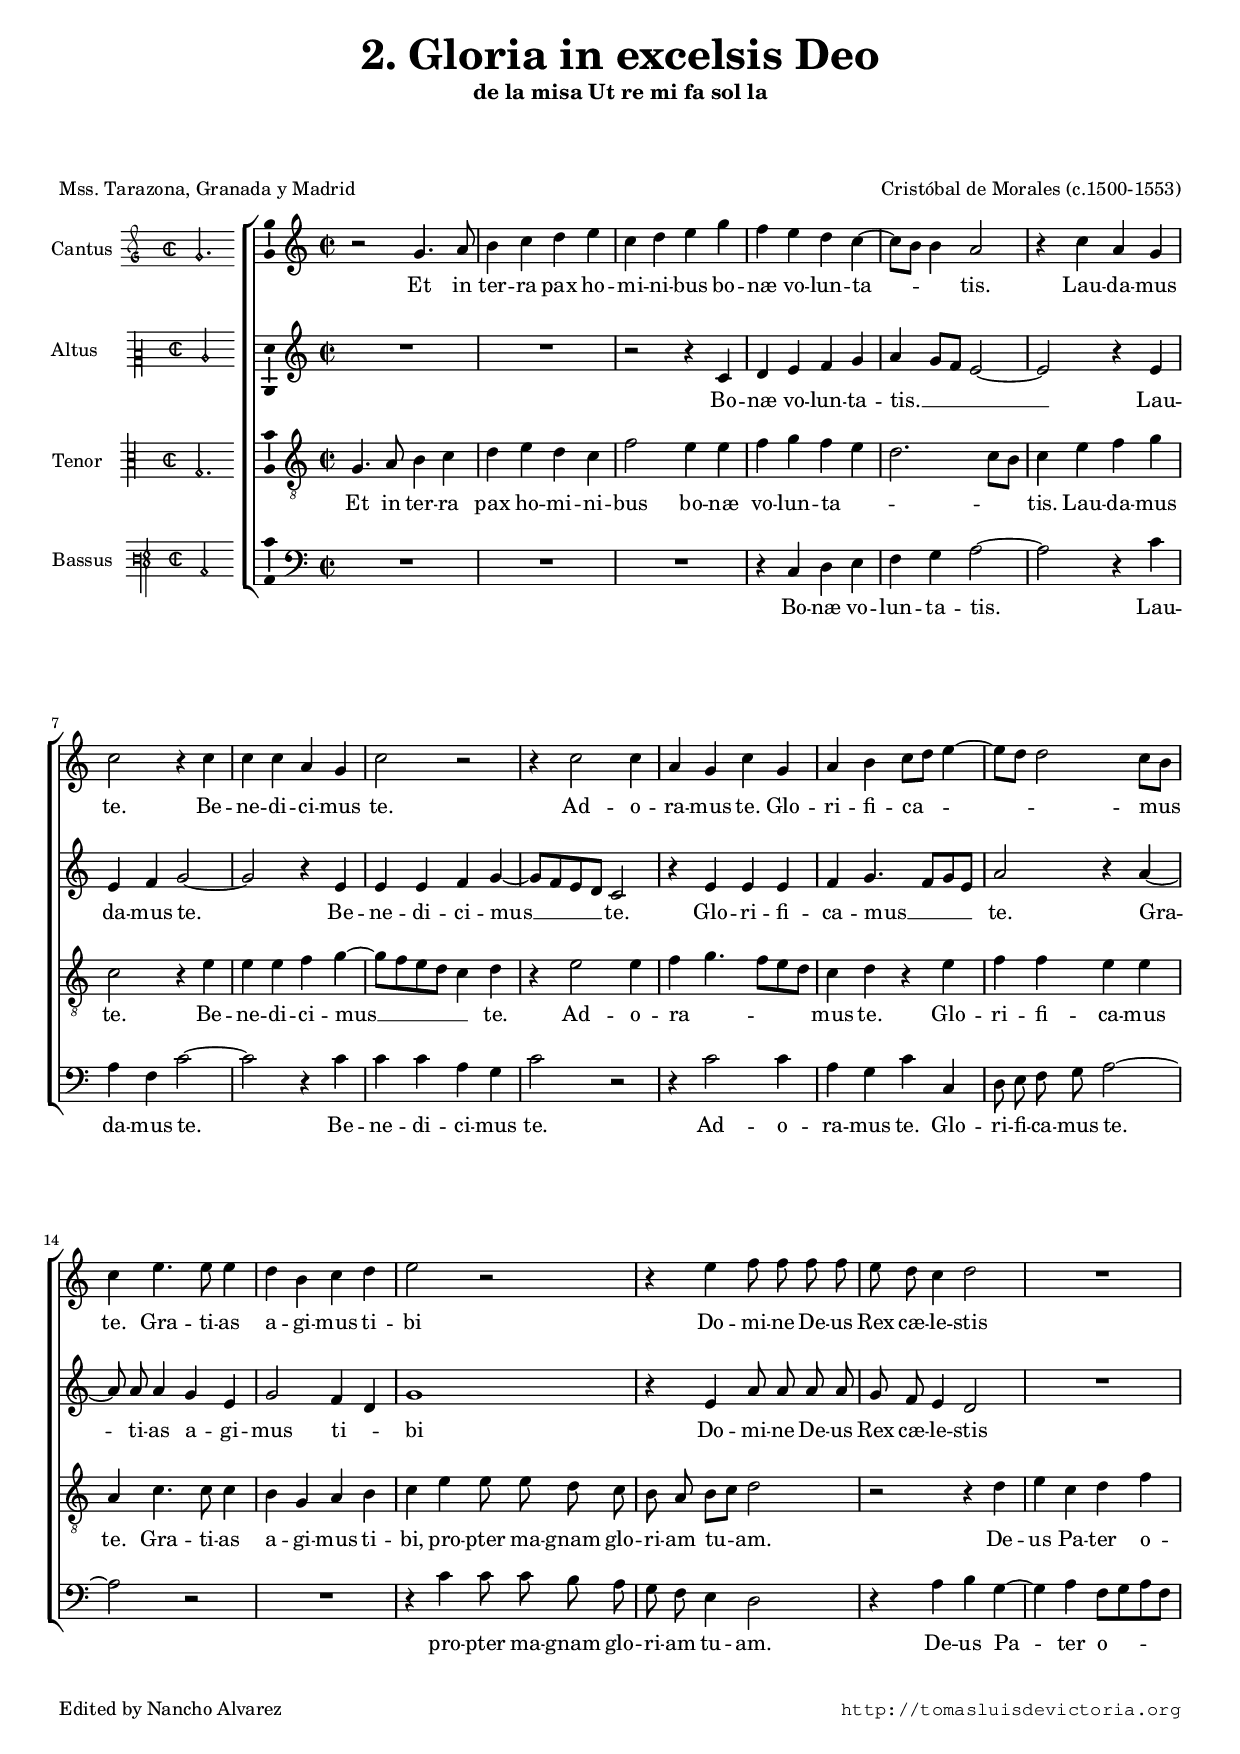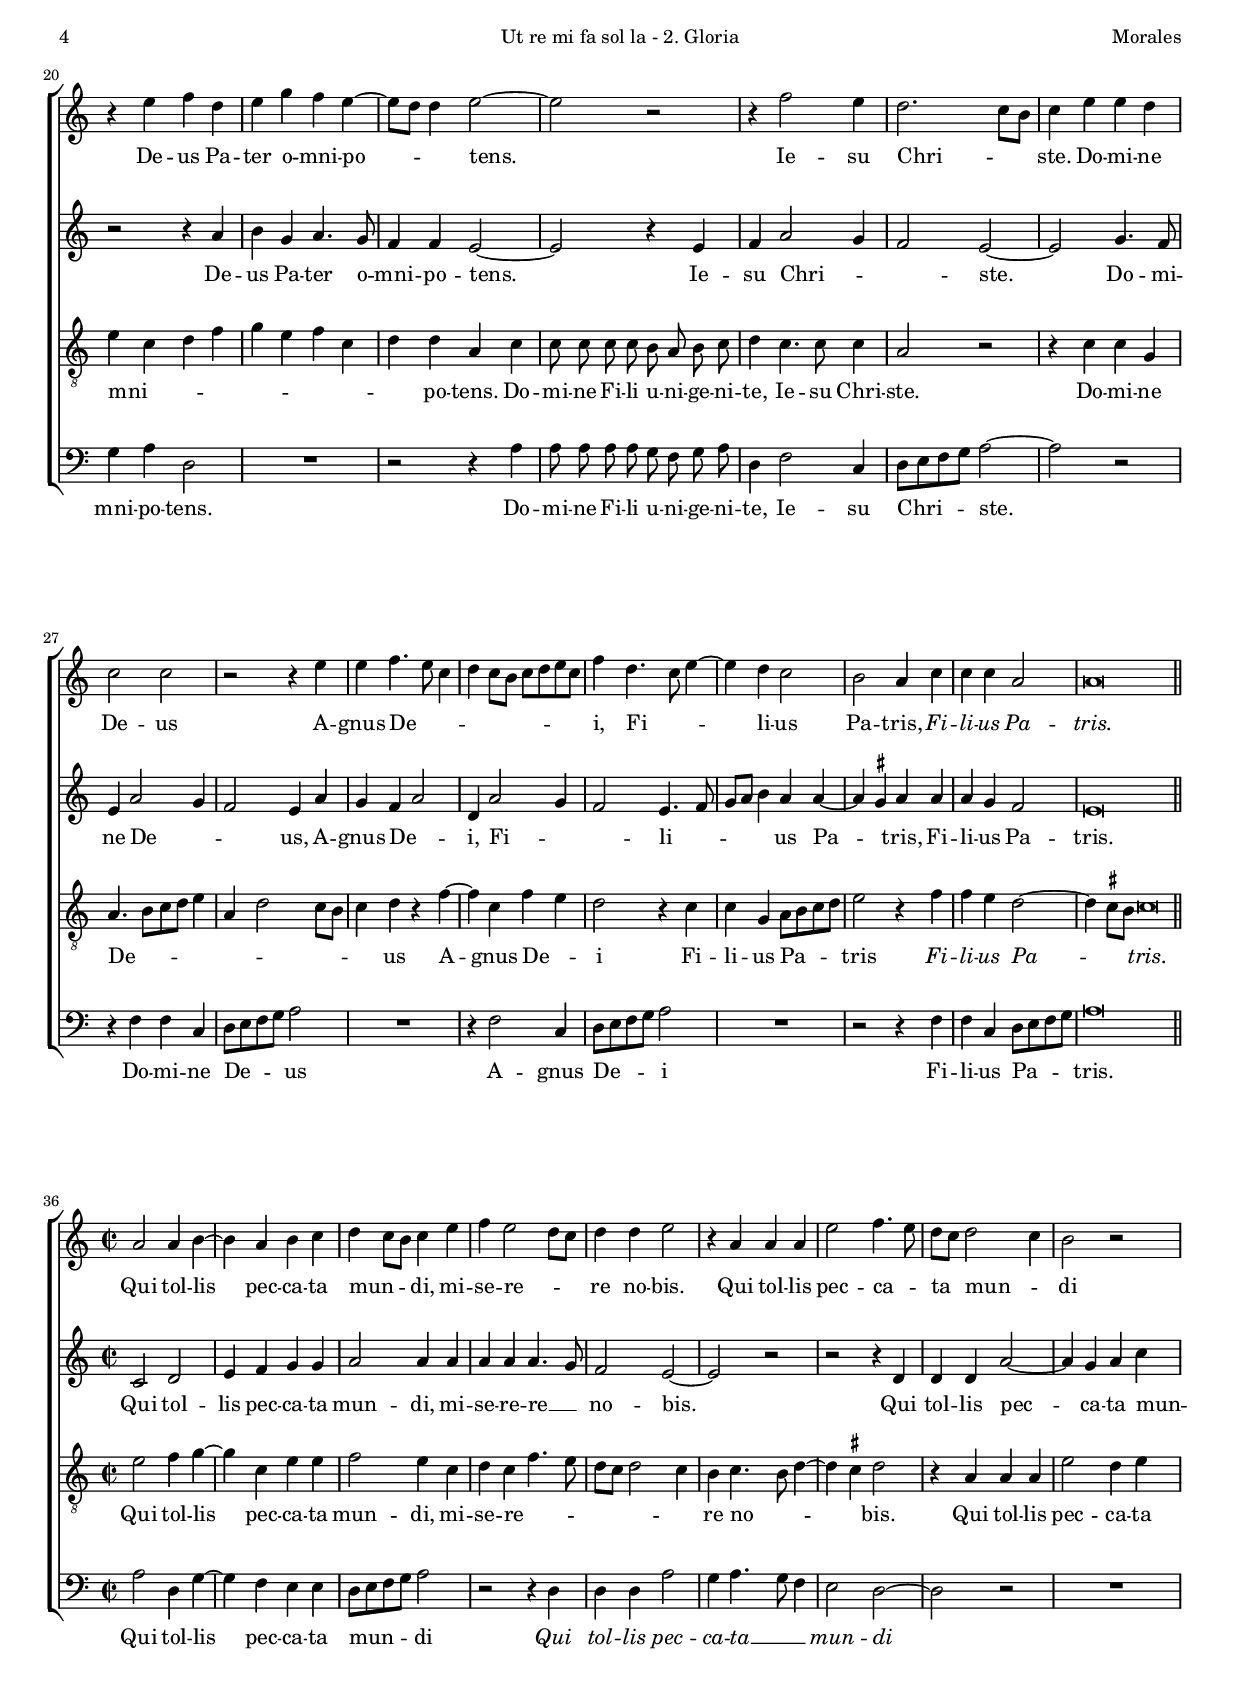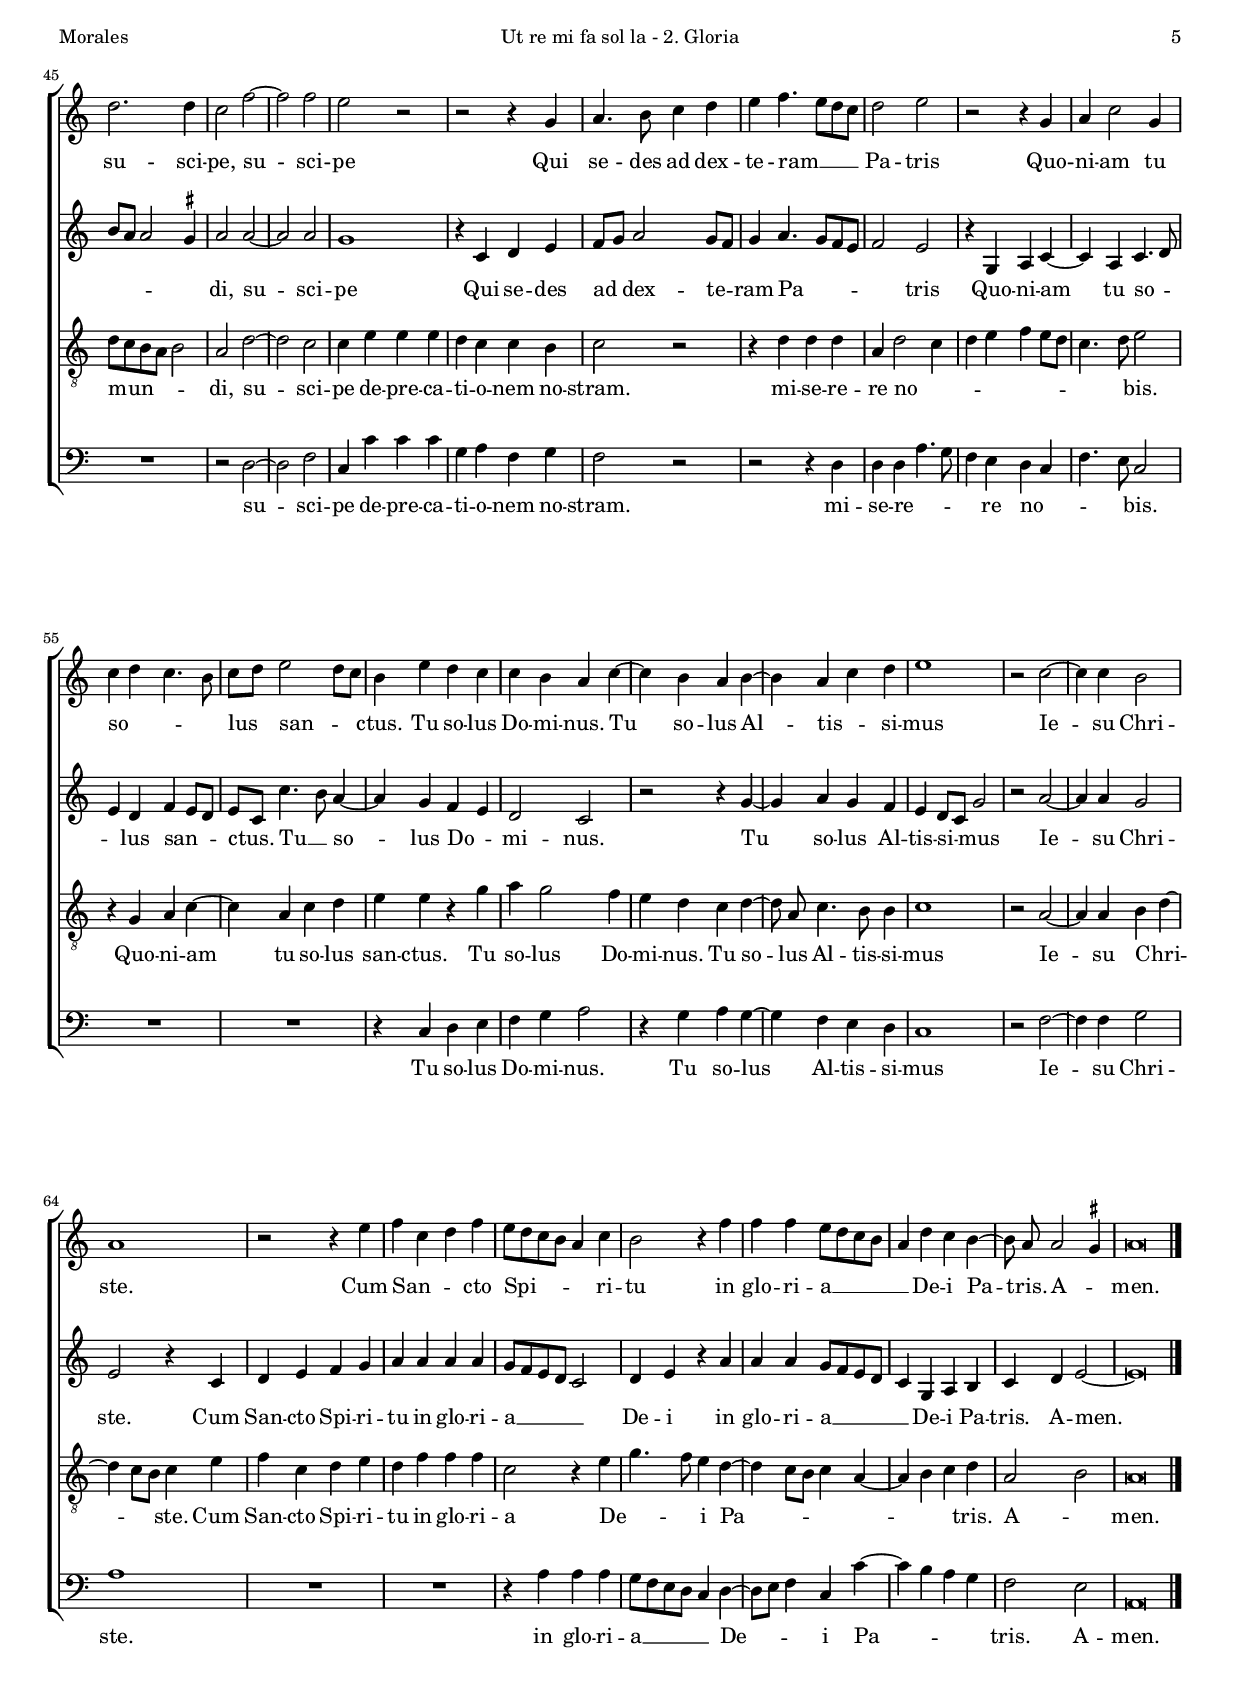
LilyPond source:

\version "2.18.0"

#(set-default-paper-size "a4")
#(set-global-staff-size 16.4)
#(ly:set-option 'point-and-click #f)
%mobile -s15.5 -i3.2

italicas=\override LyricText.font-shape = #'italic
rectas=\override LyricText.font-shape = #'upright
ss=\once \set suggestAccidentals = ##t
incipitwidth = 20

htitle="Ut re mi fa sol la - 2. Gloria"
hcomposer="Morales"

\header {
	title=\markup{\fontsize #3 "2. Gloria in excelsis Deo"}
	subtitle="de la misa Ut re mi fa sol la"
	subsubtitle=\markup{\column{" " " " " "}}
	composer="Cristóbal de Morales (c.1500-1553)"
        pdfauthor=\composer
	%opus="(-)"
	poet=\markup{\fontsize #0 "Mss. Tarazona, Granada y Madrid"}
	% Tarazona: libros de polifonia 5
	% Granada: Capilla Real
	% Madrid, Medinaceli, Ms. 607
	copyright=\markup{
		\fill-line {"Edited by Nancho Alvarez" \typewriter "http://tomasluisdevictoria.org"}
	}
%	tagline=""
}

global={\key c \major \time 2/2 \skip 1*35 \bar "||" \break
	\override Score.TimeSignature.break-visibility = #'#(#f #t #t)
			\time 2/2 \skip 1*37 \bar "|."
}


cantus=\relative c''{
	r2 g4. a8
	b4 c d e
	c d e g
	f e d c ~
	c8 b b4 a2
	r4 c a g
	c2 r4 c
	c c a g
	c2 r
	r4 c2 c4
	a g c g
	a b c8 d e4 ~
	e8 d d2 c8 b
	c4 e4. e8 e4
	d b c d
	e2 r
	\set autoBeaming = ##f
	r4 e4 f8 f f f
	e d c4 d2
	\set autoBeaming = ##t
	R1
	r4 e f d
	e g f e ~
	e8 d d4 e2 ~
	e r
	r4 f2 e4
	d2. c8 b
	c4 e e d
	c2 c
	r2 r4 e
	e f4. e8 c4
	d c8 b c d e c
	f4 d4. c8 e4 ~
	e d c2
	b a4 c 
	c c a2
	a\breve*1/2
	a2 a4 b ~
	b a b c
	d c8 b c4 e
	f e2 d8 c
	d4 d e2
	r4 a, a a
	e'2 f4. e8
	d c d2 c4
	b2 r
	d2. d4
	c2 f ~
	f f
	e r
	r r4 g,
	a4. b8 c4 d
	e f4. e8 d c
	d2 e
	r2 r4 g,
	a c2 g4
	c d c4. b8 
	c d e2 d8 c
	b4 e d c
	c b a c ~
	c b a b ~
	b a c d
	e1
	r2 c ~
	c4 c b2
	a1
	r2 r4 e'
	f c d f
	e8 d c b a4 c
	b2 r4 f'
	f f e8 d c b
	a4 d c b ~
	b8 \noBeam a a2 \ss gis4
	a\breve*1/2
}

altus=\relative c'{
	R1*2
	r2 r4 c
	d e f g
	a g8 f e2 ~
	e r4 e
	 e f g2 ~
	 g r4 e
	 e e f g ~
	 g8 f e d c2
	 r4 e e e
	 f g4. f8 g e
	 a2 r4 a ~
	 a8 \noBeam a a4 g e
	 g2 f4 d
	 g1
	 \set autoBeaming = ##f
	 r4 e a8 a a a
	 g f e4 d2
	 \set autoBeaming = ##t
	 R1
	 r2 r4 a'
	 b g a4. g8 f4 f e2 ~
	 e r4 e 
	 f a2 g4
	 f2 e ~
	 e g4. f8
	 e4 a2 g4
	 f2 e4 a
	 g f a2
	 d,4 a'2 g4
	 f2 e4. f8
	 g a b4 a a ~
	 a \ss gis a a
	 a g f2
	 e\breve*1/2
	 c2 d
	 e4 f g g
	 a2 a4 a
	 a a a4. g8
	 f2 e ~
	 e r 
	 r2 r4 d
	 d d a'2 ~
	 a4 g a c
	 b8 a a2 \ss gis4
	 a2 a ~
	 a a
	 g1
	 r4 c, d e
	 f8 g a2 g8 f
	 g4 a4. g8 f e
	 f2 e
	 r4 g, a c ~
	 c a c4. d8
	 e4 d f e8 d 
	 e c c'4. b8 a4 ~
	 a4 g f e 
	 d2 c
	 r2 r4 g' ~
	 g a g f
	 e d8 c g'2
	 r2 a ~
	 a4 a g2
	 e r4 c
	 d e f g
	 a a a a
	 g8 f e d c2
	 d4 e r a
	 a a g8 f e d
	 c4 g a b
	 c d e2 ~
	 e\breve*1/2
}

tenor=\relative c'{
	g4. a8 b4 c
	d e d c
	f2 e4 e
	f4 g f e
	d2. c8 b
	c4 e f g
	c,2 r4 e
	e e f g ~
	g8 f e d c4 d
	r4 e2 e4
	f g4. f8 e d
	c4 d r e
	f f e e
	a, c4. c8 c4
	b g a b
	\set autoBeaming = ##f
	c e e8 e d c
	\set autoBeaming = ##t
	b \noBeam a \noBeam b c d2
	r2 r4 d
	e c d f
	e c d f
	g e f c
	d d a c
	\set autoBeaming = ##f
	c8 c c c b a b c
	\set autoBeaming = ##t
	d4 c4. c8 c4
	a2 r
	r4 c c g
	a4. b8[ c d] e4
	a, d2 c8 b
	c4 d r f ~
	f c f e
	d2 r4 c
	c g a8 b c d
	e2 r4 f
	f e d2 ~
	d4 \ss cis8 b cis\breve*1/4
	e2 f4 g ~
	g c, e e
	f2 e4 c
	d c f4. e8 
	d c d2 c4
	b c4. b8 d4 ~
	d \ss cis4 d2
	r4 a a a
	e'2 d4 e
	d8 c b a b2
	a2 d ~
	d c
	c4 e e e
	d c c b
	c2 r
	r4 d d d
	a4 d2 c4
	d e f e8 d
	c4. d8 e2
	r4 g, a c ~
	c a c d
	e e r g
	a g2 f4
	e d c d ~
	d8 \noBeam a c4. b8 b4
	c1
	r2 a ~
	a4 a b d ~
	d c8 b c4 e
	f c d e
	d f f f
	c2 r4 e
	g4. f8 e4 d ~
	d c8 b c4 a ~
	a b c d
	a2 b
	a\breve*1/2
}

bassus=\relative c{
	R1*3
	r4 c d e
	f g a2 ~
	a r4 c
	a f c'2 ~
	c r4 c
	c c a g
	c2 r
	r4 c2 c4
	a g c c, 
	\set autoBeaming = ##f
	d8 e f g a2 ~
	a r
	R1
	r4 c c8 c b a
	g f e4 d2
	\set autoBeaming = ##t
	r4 a' b g ~
	g a f8 g a f
	g4 a d,2
	R1
	r2 r4 a'
	\set autoBeaming = ##f
	a8 a a a g f g a
	\set autoBeaming = ##t
	d,4 f2 c4
	d8 e f g a2 ~
	a r
	r4 f f c
	d8 e f g a2
	R1
	r4 f2 c4
	d8 e f g a2
	R1
	r2 r4 f
	f c d8 e f g
	a\breve*1/2
	a2 d,4 g ~
	g f e e
	d8 e f g a2
	r2 r4 d,
	d d a'2
	g4 a4. g8 f4
	e2 d ~
	d r
	R1*2
	r2 d ~
	d f 
	c4 c' c c
	g a f g
	f2 r
	r r4 d
	d d a'4. g8
	f4 e d c
	f4. e8 c2
	R1*2
	r4 c d e
	f g a2
	r4 g a g ~
	g f e d
	c1
	r2 f ~
	f4 f g2
	a1
	R1*2
	r4 a a a
	g8 f e d c4 d ~
	d8 e f4 c c' ~
	c4 b a g
	f2 e
	a,\breve*1/2
}

textocantus=\lyricmode{
Et in ter -- ra pax ho -- mi -- ni -- bus bo -- næ vo -- lun -- ta -- _ _ tis.
Lau -- da -- mus te.
Be -- ne -- di -- ci -- mus te.
Ad -- o -- ra -- mus te.
Glo -- ri -- fi -- ca -- _ _ _ _ mus _ te.
Gra -- ti -- as a -- gi -- mus ti -- bi
Do -- mi -- ne De -- us Rex cæ -- le -- stis
De -- us Pa -- ter o -- mni -- po -- _ _ tens.
Ie -- su Chri -- _ _ ste.
Do -- mi -- ne De -- us
A -- gnus De -- _ _ _ _ _ _ _ _ _ i,
Fi -- _ _ li -- us Pa -- tris,
\italicas 
Fi -- li -- us Pa -- tris.
\rectas 
Qui tol -- lis pec -- ca -- ta mun -- _ _ di,
mi -- se -- re -- _ _ re no -- bis.
Qui tol -- lis pec -- ca -- _ ta _ mun -- _ di
su -- sci -- pe,
su -- sci -- pe
Qui se -- des ad dex -- te -- ram __ _ _ _ Pa -- tris
Quo -- ni -- am tu so -- _ _ _ lus _ san -- _ _ ctus.
Tu so -- lus Do -- mi -- nus. Tu so -- lus Al -- tis -- _ si -- mus
Ie -- su Chri -- ste.
Cum San -- _ _ cto Spi -- _ _ _ _ ri -- tu
in glo -- ri -- a __ _ _ _ _ De -- i Pa -- tris.
A -- _ men.
}

textoaltus=\lyricmode{
Bo -- næ vo -- lun -- ta -- tis. __ _ _ _ 
Lau -- da -- mus te.
Be -- ne -- di -- ci -- mus __ _ _ _ te.
Glo -- ri -- fi -- ca -- mus __ _ _ _ te.
Gra -- ti -- as a -- gi -- mus ti -- _ bi
Do -- mi -- ne De -- us Rex cæ -- le -- stis
De -- us Pa -- ter o -- mni -- po -- tens.
Ie -- su Chri -- _ _ ste.
Do -- mi -- ne De -- _ _ us,
A -- gnus De -- _ i,
Fi -- _ _ li -- _ _ _ _ us Pa -- _ tris,
Fi -- li -- us Pa -- tris.
Qui tol -- lis pec -- ca -- ta mun -- di,
mi -- se -- re -- re __ _ no -- bis.
Qui tol -- lis pec -- ca -- ta mun -- _ _ _ _ di,
su -- sci -- pe
Qui se -- des ad _ dex -- te -- _ ram Pa -- _ _ _ _ tris
Quo -- ni -- am tu so -- _ _ lus san -- _ _ ctus. _
Tu __ _ so -- lus Do -- _ mi -- nus.
Tu so -- lus Al -- tis -- si -- _ mus
Ie -- su Chri -- ste.
Cum San -- cto Spi -- ri -- tu in glo -- ri -- a __ _ _ _ _ De -- i
in glo -- ri -- a __ _ _ _ _ De -- i Pa -- tris. A -- men.
}

textotenor=\lyricmode{
Et in ter -- ra pax ho -- mi -- ni -- bus
bo -- næ vo -- lun -- ta -- _ _ _ _ tis.
Lau -- da -- mus te.
Be -- ne -- di -- ci -- mus __ _ _ _ _ te.
Ad -- o -- ra -- _ _ _ _ mus te.
Glo -- ri -- fi -- ca -- mus te.
Gra -- ti -- as a -- gi -- mus ti -- bi,
pro -- pter ma -- gnam glo -- ri -- am tu -- _ am.
De -- us Pa -- ter o -- mni -- _ _ _ _ _ _ _ _ po -- tens.
Do -- mi -- ne Fi -- li u -- ni -- ge -- ni -- te,
Ie -- su Chri -- ste.
Do -- mi -- ne De -- _ _ _ _ _ _ _ _ _ us
A -- gnus De -- _ i
Fi -- li -- us Pa -- _ _ _ tris
\italicas 
Fi -- li -- us Pa -- _ _ tris.
\rectas 
Qui tol -- lis pec -- ca -- ta mun -- di,
mi -- se -- re -- _ _ _ _ _ _ re no -- _ _ _ bis.
Qui tol -- lis pec -- ca -- ta mun -- _ _ _ _ di,
su -- sci -- pe de -- pre -- ca -- ti -- o -- nem no -- stram.
mi -- se -- re -- re no -- _ _ _ _ _ _ _ _ bis.
Quo -- ni -- am tu so -- lus san -- ctus.
Tu so -- lus Do -- mi -- nus.
Tu so -- lus Al -- tis -- si -- mus
Ie -- su Chri -- _ _ _ ste.
Cum San -- cto Spi -- ri -- tu in glo -- ri -- a
De -- _ _ i Pa -- _ _ _ _ _ _ tris.
A -- _ men.
}

textobassus=\lyricmode{
Bo -- næ vo -- lun -- ta -- tis.
Lau -- da -- mus te.
Be -- ne -- di -- ci -- mus te.
Ad -- o -- ra -- mus te.
Glo -- ri -- fi -- ca -- mus te.
pro -- pter ma -- gnam glo -- ri -- am tu -- am.
De -- us Pa -- ter o -- _ _ _ mni -- po -- tens.
Do -- mi -- ne Fi -- li u -- ni -- ge -- ni -- te,
Ie -- su Chri -- _ _ _ ste.
Do -- mi -- ne De -- _ _ _ us
A -- gnus De -- _ _ _ i
Fi -- li -- us Pa -- _ _ _ tris.
Qui tol -- lis pec -- ca -- ta mun -- _ _ _ di
\italicas 
Qui tol -- lis pec -- ca -- ta __ _ _ mun -- di
\rectas 
su -- sci -- pe de -- pre -- ca -- ti -- o -- nem no -- stram.
mi -- se -- re -- _ _ _ re no -- _ _ _ bis.
Tu so -- lus Do -- mi -- nus.
Tu so -- lus Al -- tis -- si -- mus
Ie -- su Chri -- ste.
in glo -- ri -- a __ _ _ _ _ De -- _ _ i Pa -- _ _ _ tris. A -- men.
}


incipitcantus=\markup{
	\score{
		{ 
		\set Staff.instrumentName="Cantus "
		\override NoteHead.style = #'neomensural
		\override Staff.TimeSignature.style = #'neomensural
		\cadenzaOn 
		\clef "petrucci-g"
		\key c \major
		\time 2/2
		g'2.
		} 
	\layout { line-width=\incipitwidth indent = 0 }
	}
}

incipitaltus=\markup{
	\score{
		{ 
		\set Staff.instrumentName="Altus     "
		\override NoteHead.style = #'neomensural 
		\override Staff.TimeSignature.style = #'neomensural
		\cadenzaOn 
		\clef "petrucci-c2"
		\key c \major
		\time 2/2
		c'2
		} 
	\layout { line-width=\incipitwidth indent = 0 }
	}
}


incipittenor=\markup{
	\score{
		{ 
		\set Staff.instrumentName="Tenor   "
		\override NoteHead.style = #'neomensural 
		\override Staff.TimeSignature.style = #'neomensural
		\cadenzaOn 
		\clef "petrucci-c3"
		\key c \major
		\time 2/2
		g2.
		} 
	\layout { line-width=\incipitwidth indent=0 }
	}
}

incipitbassus=\markup{
	\score{
		{ 
		\set Staff.instrumentName="Bassus  "
		\override NoteHead.style = #'neomensural
		\override Staff.TimeSignature.style = #'neomensural
		\cadenzaOn 
		\clef "petrucci-f3"
		\key c \major
		\time 2/2
		c2
		} 
	\layout { line-width=\incipitwidth indent = 0 }
	}
}


\score {\transpose c' c'{
\new ChoirStaff<<

	\new Staff <<\global
	\new Voice="v1" {
		\set Staff.instrumentName=\incipitcantus
		\clef "treble"
		\cantus }
	\new Lyrics \lyricsto "v1" {\textocantus }
	>>

	\new Staff <<\global
	\new Voice="v2" {
		\set Staff.instrumentName=\incipitaltus
		\clef "treble"
		\altus }
	\new Lyrics \lyricsto "v2" {\textoaltus }
	>>
	
	\new Staff <<\global
	\new Voice="v3" {
		\set Staff.instrumentName=\incipittenor
		\clef "G_8"
		\tenor }
	\new Lyrics \lyricsto "v3" {\textotenor }
	>>

	\new Staff <<\global
	\new Voice="v4" {
		\set Staff.instrumentName=\incipitbassus
		\clef "bass"
		\bassus }
	\new Lyrics \lyricsto "v4" {\textobassus }
	>>
	
>>

	} % transpose

\layout{ 
	\context {\Lyrics 
		\override VerticalAxisGroup.staff-affinity = #UP
		\override VerticalAxisGroup.nonstaff-relatedstaff-spacing =
			#'((basic-distance . 0) (minimum-distance . 0) (padding . 1))
		\override LyricText.font-size = #1.2
		\override LyricHyphen.minimum-distance = #0.5
	}
	\context {\Score 
		\override BarNumber.padding = #2 
	}
	\context {\Voice 
		%melismaBusyProperties = #'()
		%autoBeaming = ##f
	}
	%\context { \Staff \RemoveEmptyStaves }
	\context {\Staff 
		\override VerticalAxisGroup.staff-staff-spacing =
			#'((basic-distance . 11) (minimum-distance . 0) (padding . 1))
		\consists Ambitus_engraver 
		\override LigatureBracket.padding = #1
	}
}

%\midi {}

}


\paper{
	evenHeaderMarkup=\markup  \fill-line { \fromproperty #'page:page-number-string \htitle \hcomposer }
	oddHeaderMarkup= \markup  \fill-line { \on-the-fly #not-first-page \hcomposer \on-the-fly #not-first-page \htitle \on-the-fly #not-first-page \fromproperty #'page:page-number-string }
	%system-count=8
	ragged-last-bottom = ##f
	indent=3.3\cm
	system-system-spacing =
	#'((basic-distance . 20) (minimum-distance . 0) (padding . 5))
	top-system-spacing = % header
	#'((basic-distance . 8) (minimum-distance . 0) (padding . 0))
	last-bottom-spacing = % footer
	#'((basic-distance . 12) (minimum-distance . 0) (padding . 0))
	%top-markup-spacing #'basic-distance = 0
	markup-system-spacing #'basic-distance = 20


first-page-number=3
}